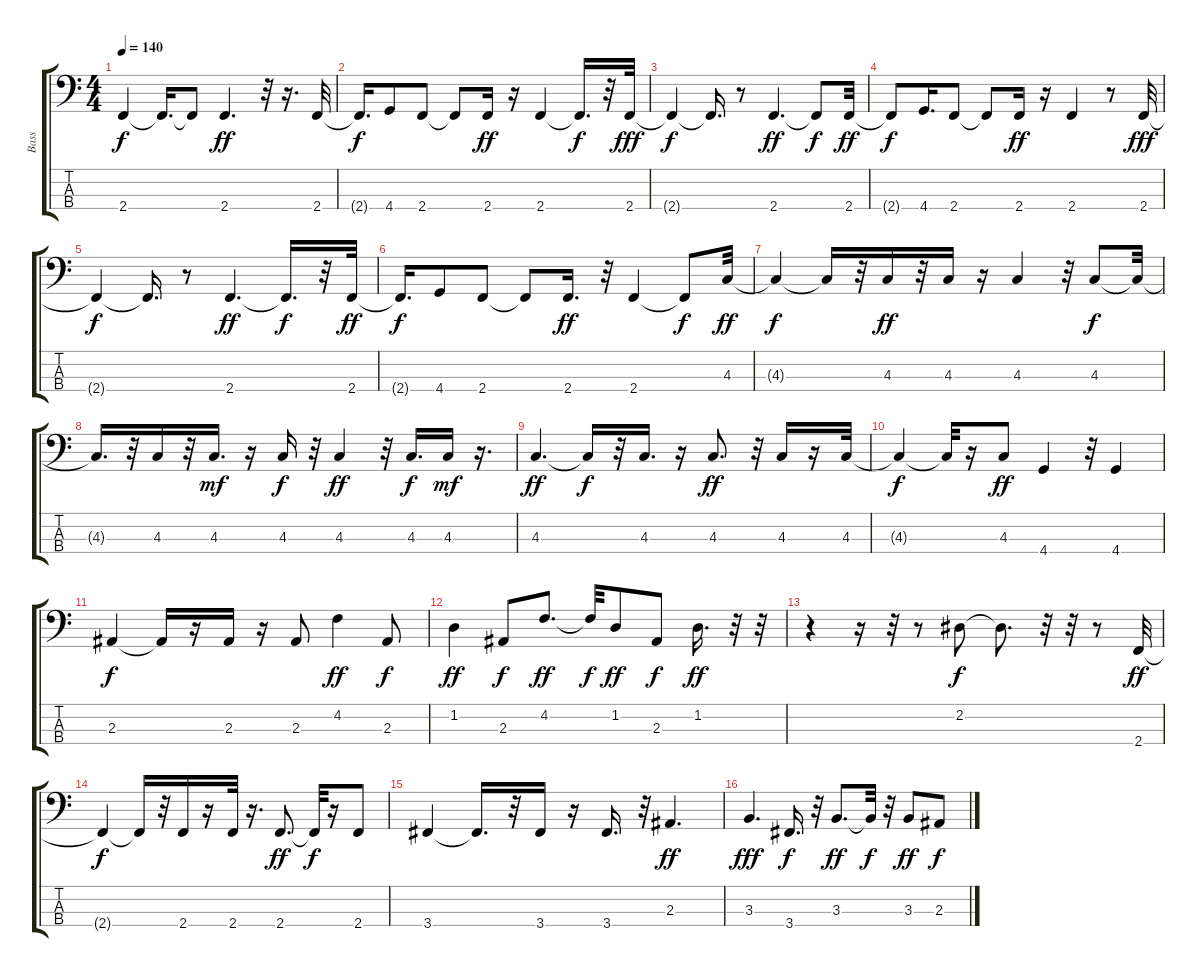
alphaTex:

\track ("Bass" "Bass") {instrument electricbassfinger}
\staff {score tabs}
\tuning (Gb2 Db2 Ab1 Eb1) {hide}
\ts (4 4)
\tempo 140
\clef f4
\ks c
2.4.4{dy f} 2.4{t}.16{d} 2.4{t}.8 2.4.4{d dy ff} r.32 r.16{d} 2.4.32 |
2.4{t}.16{d dy f} 4.4.8 2.4.8 2.4{t}.8 2.4.16{dy ff} r.16 2.4.4 2.4{t}.16{d dy f} r.32 2.4.32{dy fff} |
2.4{t}.4{dy f} 2.4{t}.16{d} r.8 2.4.4{d dy ff} 2.4{t}.8{dy f} 2.4.32{dy ff} |
2.4{t}.8{dy f} 4.4.16{d} 2.4.8 2.4{t}.8 2.4.16{dy ff} r.16 2.4.4 r.8 2.4.32{dy fff} |
2.4{t}.4{dy f} 2.4{t}.16{d} r.8 2.4.4{d dy ff} 2.4{t}.16{d dy f} r.32 2.4.32{dy ff} |
2.4{t}.16{d dy f} 4.4.8 2.4.8 2.4{t}.8 2.4.16{d dy ff} r.32 2.4.4 2.4{t}.8{dy f} 4.3.32{dy ff} |
4.3{t}.4{dy f} 4.3{t}.16 r.32 4.3.16{dy ff} r.32 4.3.16 r.16 4.3.4 r.32 4.3.8{dy f} 4.3{t}.32 |
4.3{t}.16{d} r.32 4.3.16 r.32 4.3.16{d dy mf} r.16 4.3.16{dy f} r.32 4.3.4{dy ff} r.32 4.3.16{d dy f} 4.3.16{dy mf} r.16{d} |
4.3.4{d dy ff} 4.3{t}.16{dy f} r.32 4.3.16{d} r.16 4.3.8{d dy ff} r.32 4.3.16 r.16 4.3.32 |
4.3{t}.4{dy f} 4.3{t}.32 r.16 4.3.8{dy ff} 4.4.4 r.32 4.4.4 |
2.3.4{dy f} 2.3{t}.16 r.16 2.3.16 r.16 2.3.8 4.2.4{dy ff} 2.3.8{dy f} |
1.2.4{dy ff} 2.3.8{dy f} 4.2.8{d dy ff} 4.2{t}.32{dy f} 1.2.8{dy ff} 2.3.8{dy f} 1.2.16{d dy ff} r.32 r.32 |
r.4 r.16 r.32 r.8 2.2.8{dy f} 2.2{t}.8{d} r.32 r.32 r.8 2.4.32{dy ff} |
2.4{t}.4{dy f} 2.4{t}.16 r.32 2.4.16 r.16 2.4.32 r.16{d} 2.4.8{d dy ff} 2.4{t}.32{dy f} r.16 2.4.8 |
3.4.4 3.4{t}.16{d} r.32 3.4.16 r.16 3.4.16{d} r.32 2.3.4{d dy ff} |
3.3.4{d dy fff} 3.4.16{d dy f} r.32 3.3.8{d dy ff} 3.3{t}.32{dy f} r.32 3.3.8{dy ff} 2.3.8{dy f}
